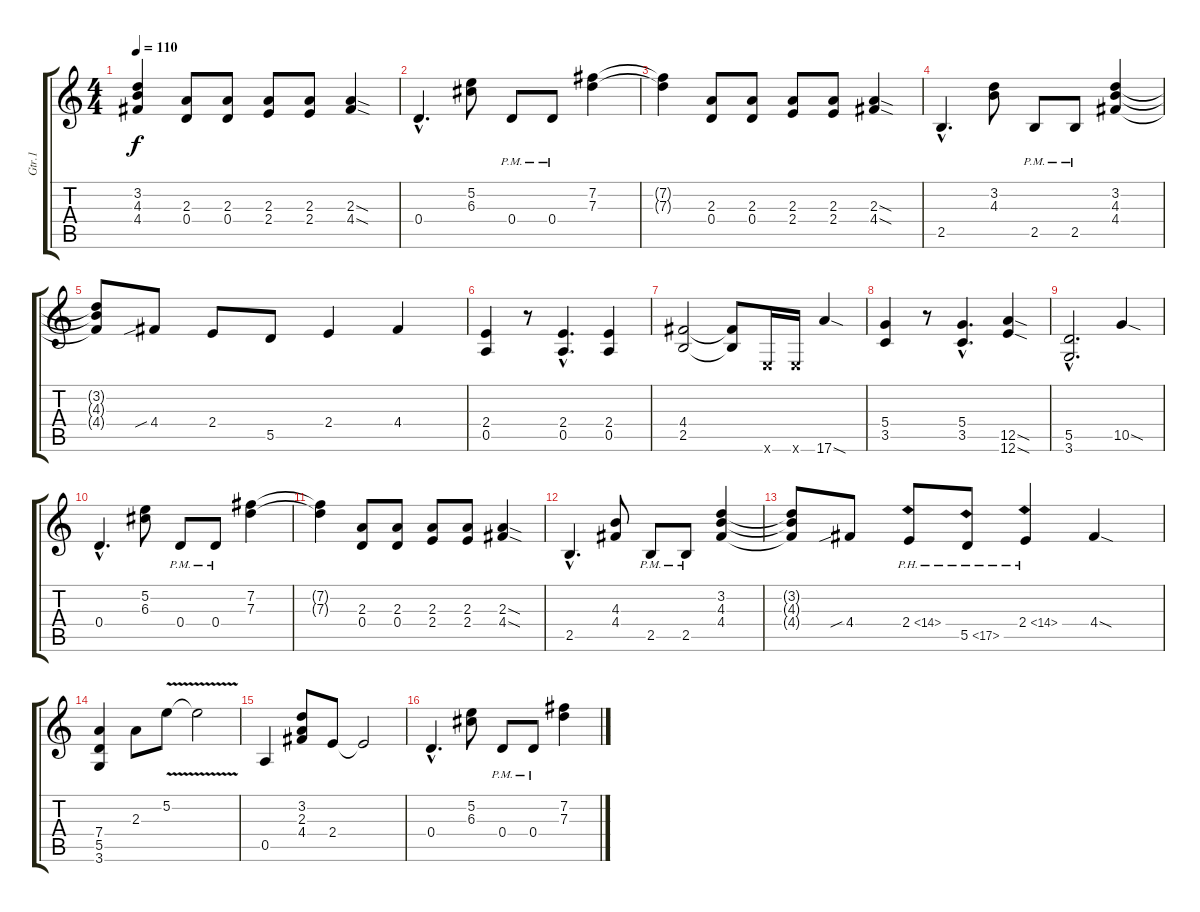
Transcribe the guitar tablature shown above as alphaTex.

\track ("Gtr.1" "Gtr.1") {instrument overdrivenguitar}
\staff {score tabs}
\tuning (E4 B3 G3 D3 A2 E2) {hide}
\ts (4 4)
\tempo 110
\clef g2
\ks c
(3.2{t} 4.3{t} 4.4{t}).4{dy f} (2.3 0.4).8 (2.3 0.4).8 (2.3 2.4).8 (2.3 2.4).8 (2.3{sod} 4.4{sod}).4 |
0.4{hac}.4{d} (5.2 6.3).8 0.4{pm}.8 0.4{pm}.8 (7.2 7.3).4 |
(7.2{t} 7.3{t}).4 (2.3 0.4).8 (2.3 0.4).8 (2.3 2.4).8 (2.3 2.4).8 (2.3{sod} 4.4{sod}).4 |
2.5{hac}.4{d} (3.2 4.3).8 2.5{pm}.8 2.5{pm}.8 (3.2 4.3 4.4).4 |
(3.2{t} 4.3{t} 4.4{t}).8 4.4{sib}.8 2.4.8 5.5.8 2.4.4 4.4.4 |
(2.4 0.5).4 r.8 (2.4{hac} 0.5{hac}).4{d} (2.4 0.5).4 |
(4.4 2.5).2 (4.4{t} 2.5{t}).8 0.6{x}.16 0.6{x}.16 17.6{sod}.4 |
(5.4 3.5).4 r.8 (5.4{hac} 3.5{hac}).4{d} (12.5{sod} 12.6{sod}).4 |
(5.5{hac} 3.6{hac}).2{d} 10.5{sod}.4 |
0.4{hac}.4{d} (5.2 6.3).8 0.4{pm}.8 0.4{pm}.8 (7.2 7.3).4 |
(7.2{t} 7.3{t}).4 (2.3 0.4).8 (2.3 0.4).8 (2.3 2.4).8 (2.3 2.4).8 (2.3{sod} 4.4{sod}).4 |
2.5{hac}.4{d} (4.3 4.4).8 2.5{pm}.8 2.5{pm}.8 (3.2 4.3 4.4).4 |
(3.2{t} 4.3{t} 4.4{t}).8 4.4{sib}.8 2.4{ph 12}.8 5.5{ph 12}.8 2.4{ph 12}.4 4.4{sod}.4 |
(7.4 5.5 3.6).4 2.3.8 5.2{v}.8 5.2{t}.2 |
0.5.4 (3.2 2.3 4.4).8 2.4.8 2.4{t}.2 |
0.4{hac}.4{d} (5.2 6.3).8 0.4{pm}.8 0.4{pm}.8 (7.2 7.3).4
